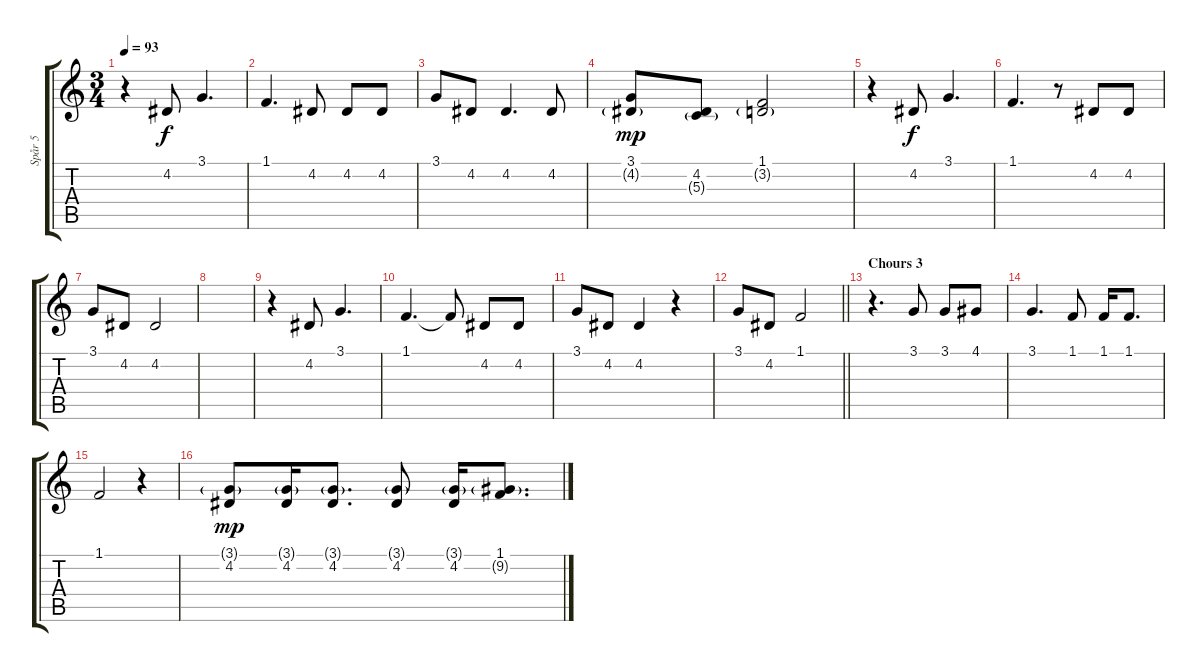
\track ("Spår 5" "Spår 5") {instrument altosax}
\staff {score tabs}
\tuning (E4 B3 G3 D3 A2 E2) {hide}
\ts (3 4)
\tempo 93
\clef g2
\ks c
r.4{dy f} 4.2.8 3.1.4{d} |
1.1.4{d} 4.2.8 4.2.8 4.2.8 |
3.1.8 4.2.8 4.2.4{d} 4.2.8 |
(3.1 4.2{g}).8{dy mp} (4.2 5.3{g}).8 (1.1 3.2{g}).2 |
r.4 4.2.8{dy f} 3.1.4{d} |
1.1.4{d} r.8 4.2.8 4.2.8 |
3.1.8 4.2.8 4.2.2 |
|
r.4 4.2.8 3.1.4{d} |
1.1.4{d} 1.1{t}.8 4.2.8 4.2.8 |
3.1.8 4.2.8 4.2.4 r.4 |
\barLineRight lightlight
3.1.8 4.2.8 1.1.2 |
\section ("" "Chours 3")
r.4{d} 3.1.8 3.1.8 4.1.8 |
3.1.4{d} 1.1.8 1.1.16 1.1.8{d} |
1.1.2 r.4 |
(3.1{g} 4.2).8{dy mp} (3.1{g} 4.2).16 (3.1{g} 4.2).8{d} (3.1{g} 4.2).8 (3.1{g} 4.2).16 (1.1 9.2{g}).8{d}
